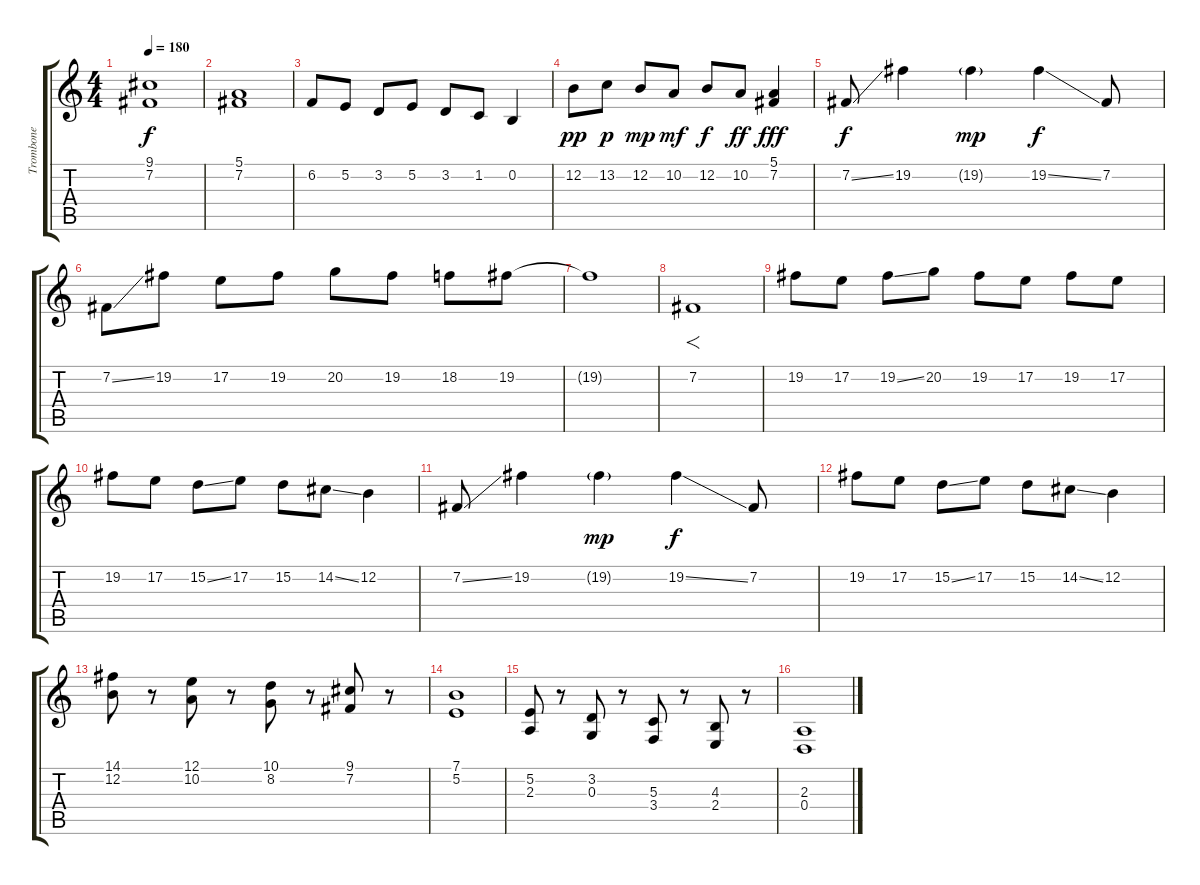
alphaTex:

\track ("Trombone" "Trombone") {instrument trombone}
\staff {score tabs}
\tuning (E4 B3 G3 D3 A2 E2) {hide}
\ts (4 4)
\tempo 180
\clef g2
\ks c
(9.1 7.2).1{dy f} |
(5.1 7.2).1 |
6.2.8 5.2.8 3.2.8 5.2.8 3.2.8 1.2.8 0.2.4 |
12.2.8{dy pp} 13.2.8{dy p} 12.2.8{dy mp} 10.2.8{dy mf} 12.2.8{dy f} 10.2.8{dy ff} (5.1 7.2).4{dy fff} |
7.2{ss}.8{dy f} 19.2.4 19.2{g}.4{dy mp} 19.2{ss}.4{dy f} 7.2.8 |
7.2{ss}.8 19.2.8 17.2.8 19.2.8 20.2.8 19.2.8 18.2.8 19.2.8 |
19.2{t}.1 |
7.2.1{f} |
19.2.8 17.2.8 19.2{ss}.8 20.2.8 19.2.8 17.2.8 19.2.8 17.2.8 |
19.2.8 17.2.8 15.2{ss}.8 17.2.8 15.2.8 14.2{ss}.8 12.2.4 |
7.2{ss}.8 19.2.4 19.2{g}.4{dy mp} 19.2{ss}.4{dy f} 7.2.8 |
19.2.8 17.2.8 15.2{ss}.8 17.2.8 15.2.8 14.2{ss}.8 12.2.4 |
(14.1 12.2).8 r.8 (12.1 10.2).8 r.8 (10.1 8.2).8 r.8 (9.1 7.2).8 r.8 |
(7.1 5.2).1 |
(5.2 2.3).8 r.8 (3.2 0.3).8 r.8 (5.3 3.4).8 r.8 (4.3 2.4).8 r.8 |
(2.3 0.4).1
